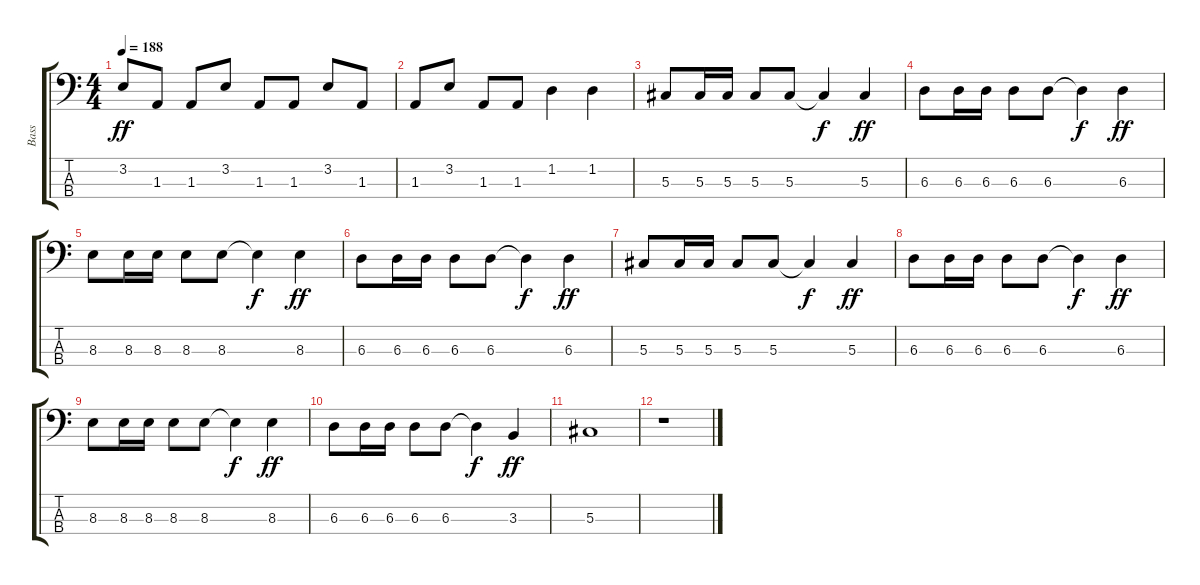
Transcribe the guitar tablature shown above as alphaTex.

\track ("Bass" "Bass") {instrument electricbasspick}
\staff {score tabs}
\tuning (Gb2 Db2 Ab1 Eb1) {hide}
\ts (4 4)
\tempo 188
\clef f4
\ks c
3.2.8{dy ff} 1.3.8 1.3.8 3.2.8 1.3.8 1.3.8 3.2.8 1.3.8 |
1.3.8 3.2.8 1.3.8 1.3.8 1.2.4 1.2.4 |
5.3.8 5.3.16 5.3.16 5.3.8 5.3.8 5.3{t}.4{dy f} 5.3.4{dy ff} |
6.3.8 6.3.16 6.3.16 6.3.8 6.3.8 6.3{t}.4{dy f} 6.3.4{dy ff} |
8.3.8 8.3.16 8.3.16 8.3.8 8.3.8 8.3{t}.4{dy f} 8.3.4{dy ff} |
6.3.8 6.3.16 6.3.16 6.3.8 6.3.8 6.3{t}.4{dy f} 6.3.4{dy ff} |
5.3.8 5.3.16 5.3.16 5.3.8 5.3.8 5.3{t}.4{dy f} 5.3.4{dy ff} |
6.3.8 6.3.16 6.3.16 6.3.8 6.3.8 6.3{t}.4{dy f} 6.3.4{dy ff} |
8.3.8 8.3.16 8.3.16 8.3.8 8.3.8 8.3{t}.4{dy f} 8.3.4{dy ff} |
6.3.8 6.3.16 6.3.16 6.3.8 6.3.8 6.3{t}.4{dy f} 3.3.4{dy ff} |
5.3.1 |
r.1
